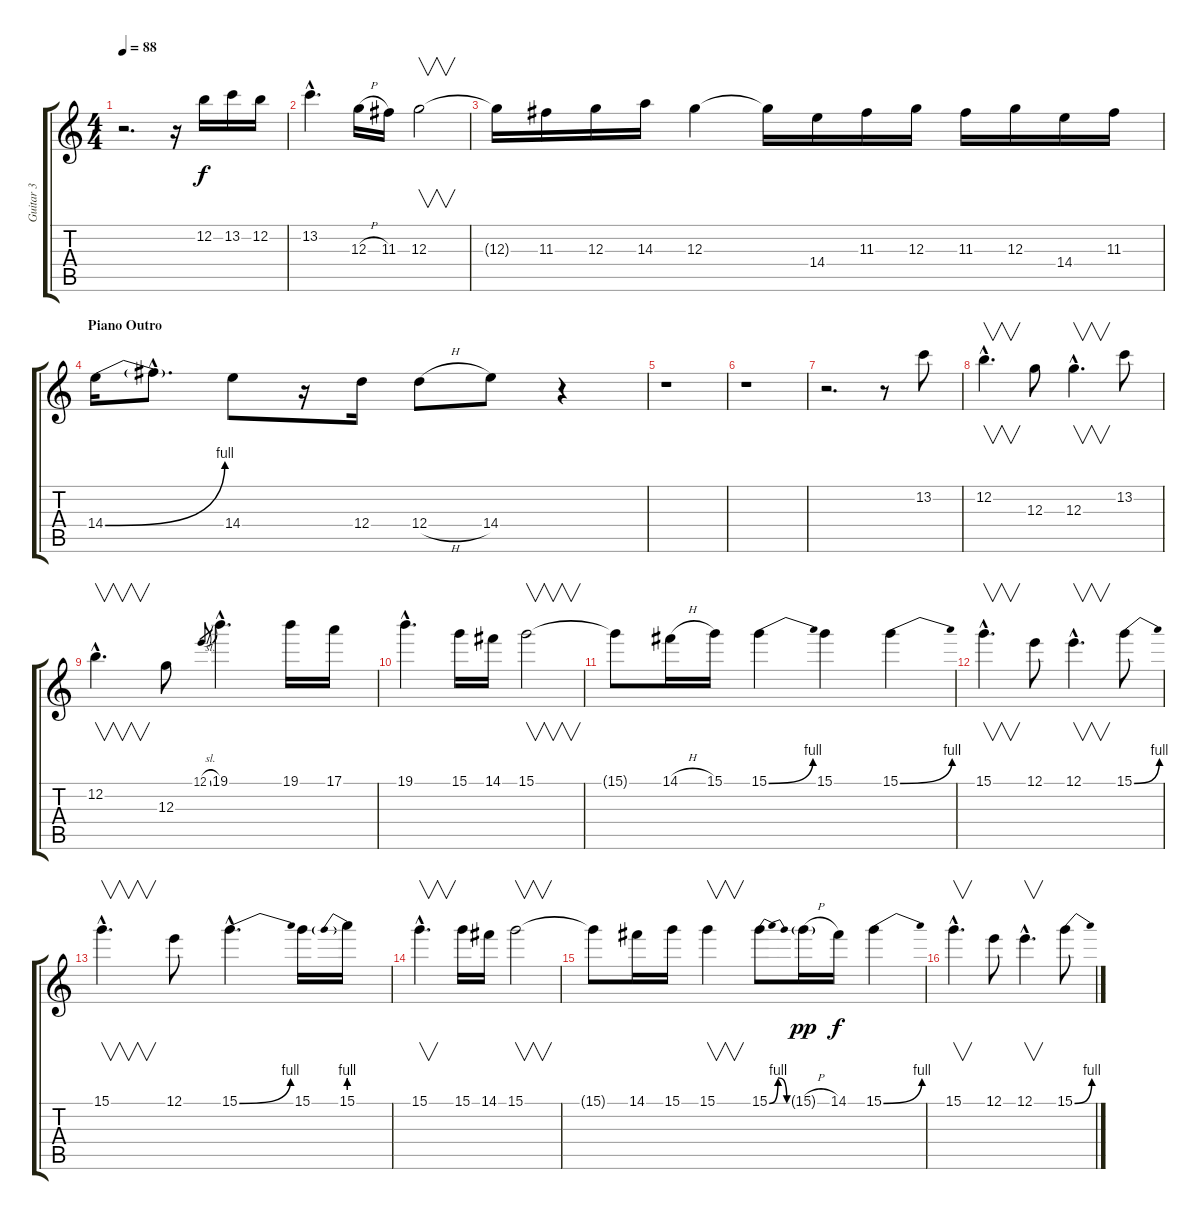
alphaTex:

\track ("Guitar 3" "Guitar 3") {instrument distortionguitar}
\staff {score tabs}
\tuning (E4 B3 G3 D3 A2 E2) {hide}
\ts (4 4)
\tempo 88
\clef g2
\ks c
r.2{d dy f} r.16 12.2.16 13.2.16 12.2.16 |
13.2{hac}.4{d} 12.3{h}.16 11.3.16 12.3.2{v} |
12.3{t}.16 11.3.16 12.3.16 14.3.16 12.3.4 12.3{t}.16 14.4.16 11.3.16 12.3.16 11.3.16 12.3.16 14.4.16 11.3.16 |
\section ("" "Piano Outro")
14.4{be (bend 0 0 60 4)}.16 14.4{hac t}.8{d} 14.4.8 r.16 12.4.16 12.4{h}.8 14.4.8 r.4 |
r.1 |
r.1 |
r.2{d} r.8 13.2.8 |
12.2{hac}.4{v d} 12.3.8 12.3{hac}.4{v d} 13.2.8 |
12.2{hac}.4{v d} 12.3.8 12.1{sl}.8{gr} 19.1{hac}.4{d} 19.1.16 17.1.16 |
19.1{hac}.4{d} 15.1.16 14.1.16 15.1.2{v} |
15.1{t}.8{volume 10} 14.1{h}.16 15.1.16 15.1{be (bend 0 0 60 4)}.4 15.1.4 15.1{be (bend 0 0 60 4)}.4 |
15.1{hac}.4{v d} 12.1.8 12.1{hac}.4{v d} 15.1{be (bend 0 0 60 4)}.8 |
15.1{hac}.4{v d volume 5} 12.1.8 15.1{be (bend 0 0 60 4) hac}.4{d} 15.1.16 15.1{be (prebend 0 4 60 4)}.16 |
15.1{hac}.4{v d} 15.1.16 14.1.16 15.1.2{v} |
15.1{t}.8{volume 0} 14.1.16 15.1.16 15.1.4{v} 15.1{be (bendrelease 0 0 15 4 45 4 60 0)}.8 15.1{h g}.16{dy pp} 14.1.16{dy f} 15.1{be (bend 0 0 60 4)}.4 |
15.1{hac}.4{v d} 12.1.8 12.1{hac}.4{v d} 15.1{be (bend 0 0 60 4)}.8
